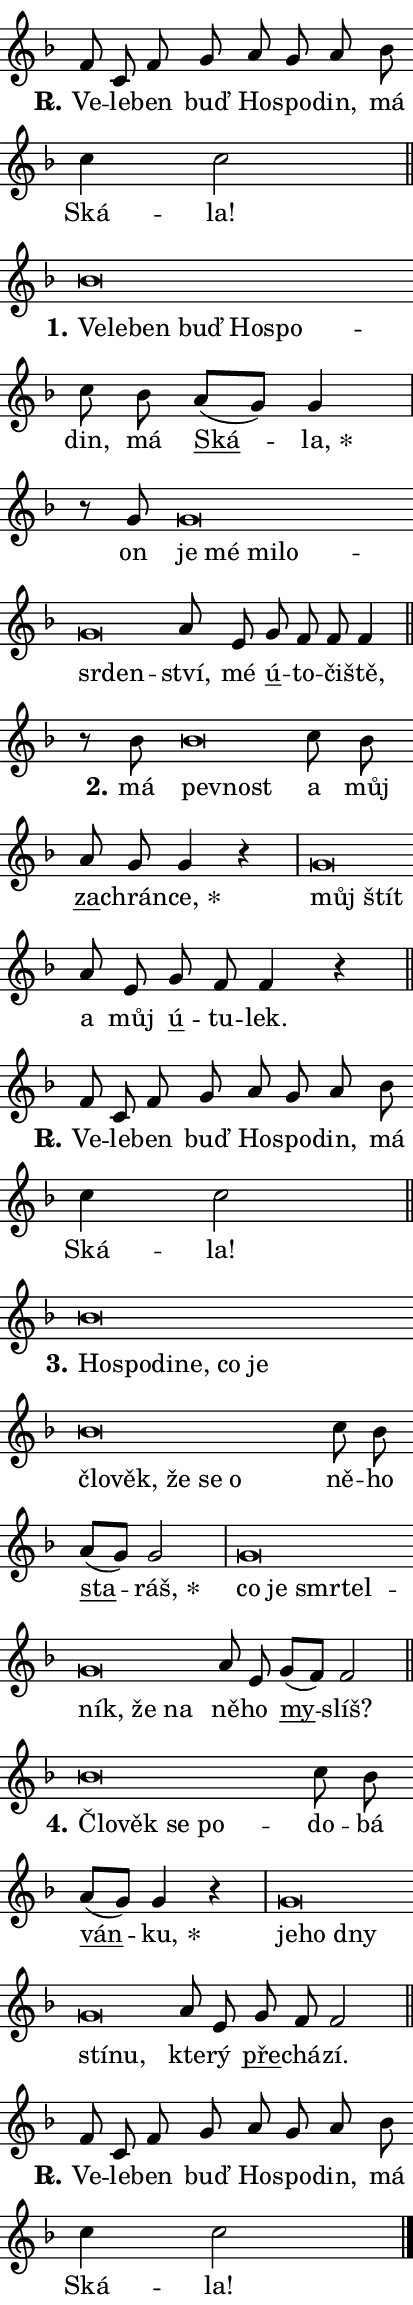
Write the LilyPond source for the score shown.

\version "2.22.1"
\header { tagline = "" }
\paper {
  indent = 0\cm
  top-margin = 0\cm
  right-margin = 0\cm
  bottom-margin = 0\cm
  left-margin = 0\cm
  paper-width = 7\cm
  page-breaking = #ly:one-page-breaking
  system-system-spacing.basic-distance = #11
  score-system-spacing.basic-distance = #11.3
  ragged-last = ##f
}


%% Author: Thomas Morley
%% https://lists.gnu.org/archive/html/lilypond-user/2020-05/msg00002.html
#(define (line-position grob)
"Returns position of @var[grob} in current system:
   @code{'start}, if at first time-step
   @code{'end}, if at last time-step
   @code{'middle} otherwise
"
  (let* ((col (ly:item-get-column grob))
         (ln (ly:grob-object col 'left-neighbor))
         (rn (ly:grob-object col 'right-neighbor))
         (col-to-check-left (if (ly:grob? ln) ln col))
         (col-to-check-right (if (ly:grob? rn) rn col))
         (break-dir-left
           (and
             (ly:grob-property col-to-check-left 'non-musical #f)
             (ly:item-break-dir col-to-check-left)))
         (break-dir-right
           (and
             (ly:grob-property col-to-check-right 'non-musical #f)
             (ly:item-break-dir col-to-check-right))))
        (cond ((eqv? 1 break-dir-left) 'start)
              ((eqv? -1 break-dir-right) 'end)
              (else 'middle))))

#(define (tranparent-at-line-position vctor)
  (lambda (grob)
  "Relying on @code{line-position} select the relevant enry from @var{vctor}.
Used to determine transparency,"
    (case (line-position grob)
      ((end) (not (vector-ref vctor 0)))
      ((middle) (not (vector-ref vctor 1)))
      ((start) (not (vector-ref vctor 2))))))

noteHeadBreakVisibility =
#(define-music-function (break-visibility)(vector?)
"Makes @code{NoteHead}s transparent relying on @var{break-visibility}"
#{
  \override NoteHead.transparent =
    #(tranparent-at-line-position break-visibility)
#})

#(define delete-ledgers-for-transparent-note-heads
  (lambda (grob)
    "Reads whether a @code{NoteHead} is transparent.
If so this @code{NoteHead} is removed from @code{'note-heads} from
@var{grob}, which is supposed to be @code{LedgerLineSpanner}.
As a result ledgers are not printed for this @code{NoteHead}"
    (let* ((nhds-array (ly:grob-object grob 'note-heads))
           (nhds-list
             (if (ly:grob-array? nhds-array)
                 (ly:grob-array->list nhds-array)
                 '()))
           ;; Relies on the transparent-property being done before
           ;; Staff.LedgerLineSpanner.after-line-breaking is executed.
           ;; This is fragile ...
           (to-keep
             (remove
               (lambda (nhd)
                 (ly:grob-property nhd 'transparent #f))
               nhds-list)))
      ;; TODO find a better method to iterate over grob-arrays, similiar
      ;; to filter/remove etc for lists
      ;; For now rebuilt from scratch
      (set! (ly:grob-object grob 'note-heads)  '())
      (for-each
        (lambda (nhd)
          (ly:pointer-group-interface::add-grob grob 'note-heads nhd))
        to-keep))))

hideNotes = {
  \noteHeadBreakVisibility #begin-of-line-visible
}
unHideNotes = {
  \noteHeadBreakVisibility #all-visible
}

% work-around for resetting accidentals
% https://lilypond.org/doc/v2.23/Documentation/notation/displaying-rhythms#unmetered-music
cadenzaMeasure = {
  \cadenzaOff
  \partial 1024 s1024
  \cadenzaOn
}

#(define-markup-command (accent layout props text) (markup?)
  "Underline accented syllable"
  (interpret-markup layout props
    #{\markup \override #'(offset . 4.3) \underline { #text }#}))

responsum = \markup \concat {
  "R" \hspace #-1.05 \path #0.1 #'((moveto 0 0.07) (lineto 0.9 0.8)) \hspace #0.05 "."
}

\layout {
    \context {
        \Staff
        \remove "Time_signature_engraver"
        \override LedgerLineSpanner.after-line-breaking = #delete-ledgers-for-transparent-note-heads
    }
    \context {
        \Voice {
            \override NoteHead.output-attributes = #'((class . "notehead"))
            \override Hairpin.height = #0.55
        }
    }
    \context {
        \Lyrics {
            \override StanzaNumber.output-attributes = #'((class . "stanzanumber"))
            \override LyricSpace.minimum-distance = #0.9
            \override LyricText.font-name = #"TeX Gyre Schola"
            \override LyricText.font-size = 1
            \override StanzaNumber.font-name = #"TeX Gyre Schola Bold"
            \override StanzaNumber.font-size = 1
        }
    }
}

% magnetic-lyrics.ily
%
%   written by
%     Jean Abou Samra <jean@abou-samra.fr>
%     Werner Lemberg <wl@gnu.org>
%
%   adapted by
%     Jiri Hon <jiri.hon@gmail.com>
%
% Version 2022-Apr-15

% https://www.mail-archive.com/lilypond-user@gnu.org/msg149350.html

#(define (Left_hyphen_pointer_engraver context)
   "Collect syllable-hyphen-syllable occurrences in lyrics and store
them in properties.  This engraver only looks to the left.  For
example, if the lyrics input is @code{foo -- bar}, it does the
following.

@itemize @bullet
@item
Set the @code{text} property of the @code{LyricHyphen} grob between
@q{foo} and @q{bar} to @code{foo}.

@item
Set the @code{left-hyphen} property of the @code{LyricText} grob with
text @q{foo} to the @code{LyricHyphen} grob between @q{foo} and
@q{bar}.
@end itemize

Use this auxiliary engraver in combination with the
@code{lyric-@/text::@/apply-@/magnetic-@/offset!} hook."
   (let ((hyphen #f)
         (text #f))
     (make-engraver
      (acknowledgers
       ((lyric-syllable-interface engraver grob source-engraver)
        (set! text grob)))
      (end-acknowledgers
       ((lyric-hyphen-interface engraver grob source-engraver)
        ;(when (not (grob::has-interface grob 'lyric-space-interface))
          (set! hyphen grob)));)
      ((stop-translation-timestep engraver)
       (when (and text hyphen)
         (ly:grob-set-object! text 'left-hyphen hyphen))
       (set! text #f)
       (set! hyphen #f)))))

#(define (lyric-text::apply-magnetic-offset! grob)
   "If the space between two syllables is less than the value in
property @code{LyricText@/.details@/.squash-threshold}, move the right
syllable to the left so that it gets concatenated with the left
syllable.

Use this function as a hook for
@code{LyricText@/.after-@/line-@/breaking} if the
@code{Left_@/hyphen_@/pointer_@/engraver} is active."
   (let ((hyphen (ly:grob-object grob 'left-hyphen #f)))
     (when hyphen
       (let ((left-text (ly:spanner-bound hyphen LEFT)))
         (when (grob::has-interface left-text 'lyric-syllable-interface)
           (let* ((common (ly:grob-common-refpoint grob left-text X))
                  (this-x-ext (ly:grob-extent grob common X))
                  (left-x-ext
                   (begin
                     ;; Trigger magnetism for left-text.
                     (ly:grob-property left-text 'after-line-breaking)
                     (ly:grob-extent left-text common X)))
                  ;; `delta` is the gap width between two syllables.
                  (delta (- (interval-start this-x-ext)
                            (interval-end left-x-ext)))
                  (details (ly:grob-property grob 'details))
                  (threshold (assoc-get 'squash-threshold details 0.2)))
             (when (< delta threshold)
               (let* (;; We have to manipulate the input text so that
                      ;; ligatures crossing syllable boundaries are not
                      ;; disabled.  For languages based on the Latin
                      ;; script this is essentially a beautification.
                      ;; However, for non-Western scripts it can be a
                      ;; necessity.
                      (lt (ly:grob-property left-text 'text))
                      (rt (ly:grob-property grob 'text))
                      (is-space (grob::has-interface hyphen 'lyric-space-interface))
                      (space (if is-space " " ""))
                      (space-markup (grob-interpret-markup grob " "))
                      (space-size (interval-length (ly:stencil-extent space-markup X)))
                      (extra-delta (if is-space space-size 0))
                      ;; Append new syllable.
                      (ltrt-space (if (and (string? lt) (string? rt))
                                (string-append lt space rt)
                                (make-concat-markup (list lt space rt))))
                      ;; Right-align `ltrt` to the right side.
                      (ltrt-space-markup (grob-interpret-markup
                               grob
                               (make-translate-markup
                                (cons (interval-length this-x-ext) 0)
                                (make-right-align-markup ltrt-space)))))
                 (begin
                   ;; Don't print `left-text`.
                   (ly:grob-set-property! left-text 'stencil #f)
                   ;; Set text and stencil (which holds all collected
                   ;; syllables so far) and shift it to the left.
                   (ly:grob-set-property! grob 'text ltrt-space)
                   (ly:grob-set-property! grob 'stencil ltrt-space-markup)
                   (ly:grob-translate-axis! grob (- (- delta extra-delta)) X))))))))))


#(define (lyric-hyphen::displace-bounds-first grob)
   ;; Make very sure this callback isn't triggered too early.
   (let ((left (ly:spanner-bound grob LEFT))
         (right (ly:spanner-bound grob RIGHT)))
     (ly:grob-property left 'after-line-breaking)
     (ly:grob-property right 'after-line-breaking)
     (ly:lyric-hyphen::print grob)))

squashThreshold = #0.4

\layout {
  \context {
    \Lyrics
    \consists #Left_hyphen_pointer_engraver
    \override LyricText.after-line-breaking =
      #lyric-text::apply-magnetic-offset!
    \override LyricHyphen.stencil = #lyric-hyphen::displace-bounds-first
    \override LyricText.details.squash-threshold = \squashThreshold
    \override LyricHyphen.minimum-distance = 0
    \override LyricHyphen.minimum-length = \squashThreshold
  }
}

squash = \override LyricText.details.squash-threshold = 9999
unSquash = \override LyricText.details.squash-threshold = \squashThreshold

left = \override LyricText.self-alignment-X = #LEFT
unLeft = \revert LyricText.self-alignment-X

starOffset = #(lambda (grob) 
                (let ((x_offset (ly:self-alignment-interface::aligned-on-x-parent grob)))
                  (if (= x_offset 0) 0 (+ x_offset 1.2))))

star = #(define-music-function (syllable)(string?)
"Append star separator at the end of a syllable"
#{
  \once \override LyricText.X-offset = #starOffset
  \lyricmode { \markup {
    #syllable
    \override #'((font-name . "TeX Gyre Schola Bold")) \hspace #0.2 \lower #0.65 \larger "*"
  } }
#})

starAccent = #(define-music-function (syllable)(string?)
"Append star separator at the end of a syllable and make accent"
#{
  \once \override LyricText.X-offset = #starOffset
  \lyricmode { \markup {
    \accent #syllable
    \override #'((font-name . "TeX Gyre Schola Bold")) \hspace #0.2 \lower #0.65 \larger "*"
  } }
#})

breath = #(define-music-function (syllable)(string?)
"Append breathing indicator at the end of a syllable"
#{
  \lyricmode { \markup { #syllable "+" } }
#})

optionalBreath = #(define-music-function (syllable)(string?)
"Append optional breathing indicator at the end of a syllable"
#{
  \lyricmode { \markup { #syllable "(+)" } }
#})


\score {
    <<
        \new Voice = "melody" { \cadenzaOn \key f \major \relative { f'8 c f g \bar "" a g a bes \bar "" c4 c2 \cadenzaMeasure \bar "||" \break } }
        \new Lyrics \lyricsto "melody" { \lyricmode { \set stanza = \responsum
Ve -- le -- ben buď Ho -- spo -- din, má Ská -- la! } }
    >>
    \layout {}
}

\score {
    <<
        \new Voice = "melody" { \cadenzaOn \key f \major \relative { bes'\breve*1/16 \hideNotes \breve*1/16 \bar "" \breve*1/16 \bar "" \breve*1/16 \bar "" \breve*1/16 \breve*1/16 \bar "" \unHideNotes c8 bes \bar "" a[( g)] g4 \cadenzaMeasure \bar "|" r8 g8 g\breve*1/16 \hideNotes \breve*1/16 \bar "" \breve*1/16 \bar "" \breve*1/16 \bar "" \breve*1/16 \breve*1/16 \bar "" \unHideNotes a8 e \bar "" g f f f4 \cadenzaMeasure \bar "||" \break } }
        \new Lyrics \lyricsto "melody" { \lyricmode { \set stanza = "1."
\left Ve -- \squash le -- ben buď Ho -- spo -- \unLeft \unSquash din, má \markup \accent Ská -- \star la, on \left je \squash mé mi -- lo -- sr -- den -- \unLeft \unSquash ství, mé \markup \accent ú -- to -- či -- ště, } }
    >>
    \layout {}
}

\score {
    <<
        \new Voice = "melody" { \cadenzaOn \key f \major \relative { r8 bes'8 bes\breve*1/16 \hideNotes \breve*1/16 \bar "" \unHideNotes c8 bes \bar "" a g g4 r \cadenzaMeasure \bar "|" g\breve*1/16 \hideNotes \breve*1/16 \bar "" \unHideNotes a8 e \bar "" g f f4 r \cadenzaMeasure \bar "||" \break } }
        \new Lyrics \lyricsto "melody" { \lyricmode { \set stanza = "2."
má \left pev -- \squash nost \unLeft \unSquash a můj \markup \accent za -- chrán -- \star ce, \left můj \squash štít \unLeft \unSquash a můj \markup \accent ú -- tu -- lek. } }
    >>
    \layout {}
}

\score {
    <<
        \new Voice = "melody" { \cadenzaOn \key f \major \relative { f'8 c f g \bar "" a g a bes \bar "" c4 c2 \cadenzaMeasure \bar "||" \break } }
        \new Lyrics \lyricsto "melody" { \lyricmode { \set stanza = \responsum
Ve -- le -- ben buď Ho -- spo -- din, má Ská -- la! } }
    >>
    \layout {}
}

\score {
    <<
        \new Voice = "melody" { \cadenzaOn \key f \major \relative { bes'\breve*1/16 \hideNotes \breve*1/16 \bar "" \breve*1/16 \bar "" \breve*1/16 \bar "" \breve*1/16 \bar "" \breve*1/16 \bar "" \breve*1/16 \bar "" \breve*1/16 \bar "" \breve*1/16 \bar "" \breve*1/16 \breve*1/16 \bar "" \unHideNotes c8 bes \bar "" a[( g)] g2 \cadenzaMeasure \bar "|" g\breve*1/16 \hideNotes \breve*1/16 \bar "" \breve*1/16 \bar "" \breve*1/16 \bar "" \breve*1/16 \bar "" \breve*1/16 \breve*1/16 \bar "" \unHideNotes a8 e \bar "" g[( f)] f2 \cadenzaMeasure \bar "||" \break } }
        \new Lyrics \lyricsto "melody" { \lyricmode { \set stanza = "3."
\left Ho -- \squash spo -- di -- ne, co je člo -- věk, že se o \unLeft \unSquash ně -- ho \markup \accent sta -- \star ráš, \left co \squash je smr -- tel -- ník, že na \unLeft \unSquash ně -- ho \markup \accent my -- slíš? } }
    >>
    \layout {}
}

\score {
    <<
        \new Voice = "melody" { \cadenzaOn \key f \major \relative { bes'\breve*1/16 \hideNotes \breve*1/16 \bar "" \breve*1/16 \breve*1/16 \bar "" \unHideNotes c8 bes \bar "" a[( g)] g4 r \cadenzaMeasure \bar "|" g\breve*1/16 \hideNotes \breve*1/16 \bar "" \breve*1/16 \bar "" \breve*1/16 \breve*1/16 \bar "" \unHideNotes a8 e \bar "" g f f2 \cadenzaMeasure \bar "||" \break } }
        \new Lyrics \lyricsto "melody" { \lyricmode { \set stanza = "4."
\left Člo -- \squash věk se po -- \unLeft \unSquash do -- bá \markup \accent ván -- \star ku, \left je -- \squash ho dny stí -- nu, \unLeft \unSquash kte -- rý \markup \accent pře -- chá -- zí. } }
    >>
    \layout {}
}

\score {
    <<
        \new Voice = "melody" { \cadenzaOn \key f \major \relative { f'8 c f g \bar "" a g a bes \bar "" c4 c2 \cadenzaMeasure \bar "||" \break } \bar "|." }
        \new Lyrics \lyricsto "melody" { \lyricmode { \set stanza = \responsum
Ve -- le -- ben buď Ho -- spo -- din, má Ská -- la! } }
    >>
    \layout {}
}
